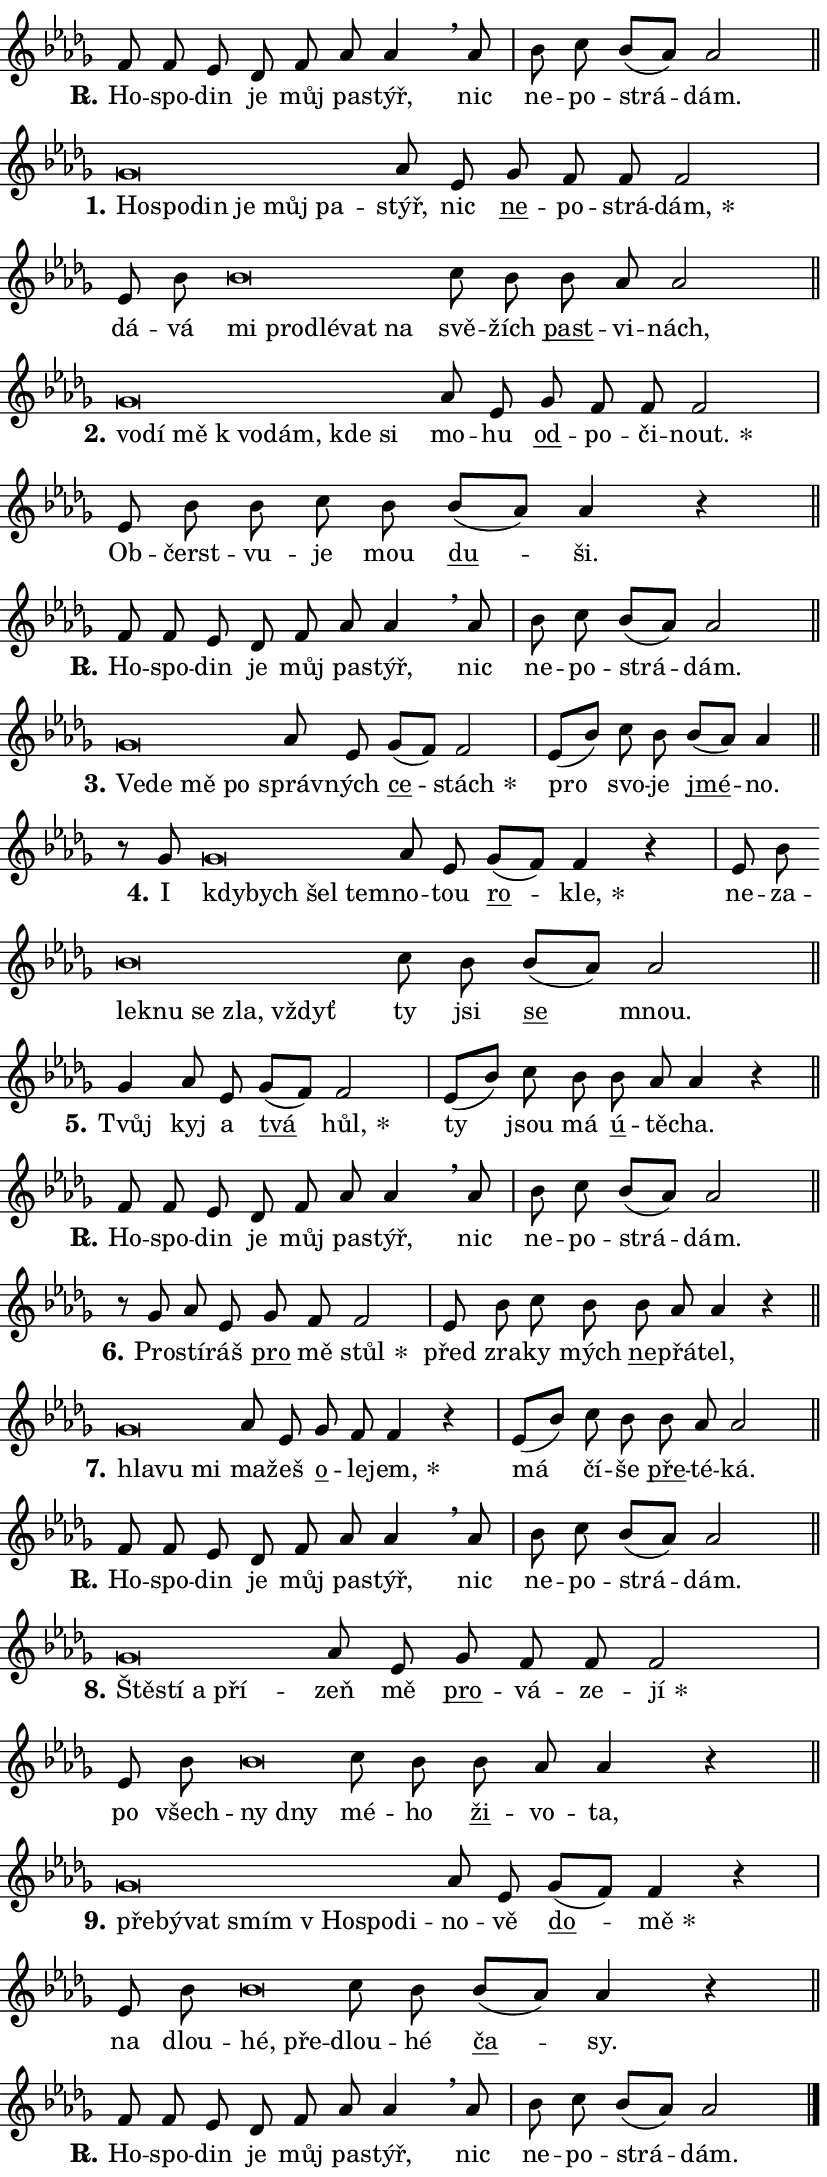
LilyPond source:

\version "2.24.0"
\header { tagline = "" }
\paper {
  indent = 0\cm
  top-margin = 0\cm
  right-margin = 0.13\cm % to fit lyric hyphens
  bottom-margin = 0\cm
  left-margin = 0\cm
  paper-width = 14\cm
  page-breaking = #ly:one-page-breaking
  system-system-spacing.basic-distance = #11
  score-system-spacing.basic-distance = #11
  ragged-last = ##f
}


%% Author: Thomas Morley
%% https://lists.gnu.org/archive/html/lilypond-user/2020-05/msg00002.html
#(define (line-position grob)
"Returns position of @var[grob} in current system:
   @code{'start}, if at first time-step
   @code{'end}, if at last time-step
   @code{'middle} otherwise
"
  (let* ((col (ly:item-get-column grob))
         (ln (ly:grob-object col 'left-neighbor))
         (rn (ly:grob-object col 'right-neighbor))
         (col-to-check-left (if (ly:grob? ln) ln col))
         (col-to-check-right (if (ly:grob? rn) rn col))
         (break-dir-left
           (and
             (ly:grob-property col-to-check-left 'non-musical #f)
             (ly:item-break-dir col-to-check-left)))
         (break-dir-right
           (and
             (ly:grob-property col-to-check-right 'non-musical #f)
             (ly:item-break-dir col-to-check-right))))
        (cond ((eqv? 1 break-dir-left) 'start)
              ((eqv? -1 break-dir-right) 'end)
              (else 'middle))))

#(define (tranparent-at-line-position vctor)
  (lambda (grob)
  "Relying on @code{line-position} select the relevant enry from @var{vctor}.
Used to determine transparency,"
    (case (line-position grob)
      ((end) (not (vector-ref vctor 0)))
      ((middle) (not (vector-ref vctor 1)))
      ((start) (not (vector-ref vctor 2))))))

noteHeadBreakVisibility =
#(define-music-function (break-visibility)(vector?)
"Makes @code{NoteHead}s transparent relying on @var{break-visibility}"
#{
  \override NoteHead.transparent =
    #(tranparent-at-line-position break-visibility)
#})

#(define delete-ledgers-for-transparent-note-heads
  (lambda (grob)
    "Reads whether a @code{NoteHead} is transparent.
If so this @code{NoteHead} is removed from @code{'note-heads} from
@var{grob}, which is supposed to be @code{LedgerLineSpanner}.
As a result ledgers are not printed for this @code{NoteHead}"
    (let* ((nhds-array (ly:grob-object grob 'note-heads))
           (nhds-list
             (if (ly:grob-array? nhds-array)
                 (ly:grob-array->list nhds-array)
                 '()))
           ;; Relies on the transparent-property being done before
           ;; Staff.LedgerLineSpanner.after-line-breaking is executed.
           ;; This is fragile ...
           (to-keep
             (remove
               (lambda (nhd)
                 (ly:grob-property nhd 'transparent #f))
               nhds-list)))
      ;; TODO find a better method to iterate over grob-arrays, similiar
      ;; to filter/remove etc for lists
      ;; For now rebuilt from scratch
      (set! (ly:grob-object grob 'note-heads)  '())
      (for-each
        (lambda (nhd)
          (ly:pointer-group-interface::add-grob grob 'note-heads nhd))
        to-keep))))

squashNotes = {
  \override NoteHead.X-extent = #'(-0.2 . 0.2)
  \override NoteHead.Y-extent = #'(-0.75 . 0)
  \override NoteHead.stencil =
    #(lambda (grob)
       (let ((pos (ly:grob-property grob 'staff-position)))
         (begin
           (if (< pos -7) (display "ERROR: Lower brevis then expected\n") (display ""))
           (if (<= pos -6) ly:text-interface::print ly:note-head::print))))
}
unSquashNotes = {
  \revert NoteHead.X-extent
  \revert NoteHead.Y-extent
  \revert NoteHead.stencil
}

hideNotes = \noteHeadBreakVisibility #begin-of-line-visible
unHideNotes = \noteHeadBreakVisibility #all-visible

% work-around for resetting accidentals
% https://lilypond.org/doc/v2.23/Documentation/notation/displaying-rhythms#unmetered-music
cadenzaMeasure = {
  \cadenzaOff
  \partial 1024 s1024
  \cadenzaOn
}

#(define-markup-command (accent layout props text) (markup?)
  "Underline accented syllable"
  (interpret-markup layout props
    #{\markup \override #'(offset . 4.3) \underline { #text }#}))

responsum = \markup \concat {
  "R" \hspace #-1.05 \path #0.1 #'((moveto 0 0.07) (lineto 0.9 0.8)) \hspace #0.05 "."
}

spaceSize = #0.6828661417322834 % exact space size for TeX Gyre Schola

\layout {
  \context {
    \Staff
    \remove "Time_signature_engraver"
    \override LedgerLineSpanner.after-line-breaking = #delete-ledgers-for-transparent-note-heads
  }
  \context {
    \Lyrics {
      \override LyricSpace.minimum-distance = \spaceSize
      \override LyricText.font-name = #"TeX Gyre Schola"
      \override LyricText.font-size = 1
      \override StanzaNumber.font-name = #"TeX Gyre Schola Bold"
      \override StanzaNumber.font-size = 1
    }
  }
  \context {
    \Score 
    \override NoteHead.text =
      #(lambda (grob) 
        (let ((pos (ly:grob-property grob 'staff-position)))
          #{\markup {
            \combine
              \halign #-0.55 \raise #(if (= pos -6) 0 0.5) \override #'(thickness . 2) \draw-line #'(3.2 . 0)
              \musicglyph "noteheads.sM1"
          }#}))
  }
}

% magnetic-lyrics.ily
%
%   written by
%     Jean Abou Samra <jean@abou-samra.fr>
%     Werner Lemberg <wl@gnu.org>
%
%   adapted by
%     Jiri Hon <jiri.hon@gmail.com>
%
% Version 2022-Apr-15

% https://www.mail-archive.com/lilypond-user@gnu.org/msg149350.html

#(define (Left_hyphen_pointer_engraver context)
   "Collect syllable-hyphen-syllable occurrences in lyrics and store
them in properties.  This engraver only looks to the left.  For
example, if the lyrics input is @code{foo -- bar}, it does the
following.

@itemize @bullet
@item
Set the @code{text} property of the @code{LyricHyphen} grob between
@q{foo} and @q{bar} to @code{foo}.

@item
Set the @code{left-hyphen} property of the @code{LyricText} grob with
text @q{foo} to the @code{LyricHyphen} grob between @q{foo} and
@q{bar}.
@end itemize

Use this auxiliary engraver in combination with the
@code{lyric-@/text::@/apply-@/magnetic-@/offset!} hook."
   (let ((hyphen #f)
         (text #f))
     (make-engraver
      (acknowledgers
       ((lyric-syllable-interface engraver grob source-engraver)
        (set! text grob)))
      (end-acknowledgers
       ((lyric-hyphen-interface engraver grob source-engraver)
        ;(when (not (grob::has-interface grob 'lyric-space-interface))
          (set! hyphen grob)));)
      ((stop-translation-timestep engraver)
       (when (and text hyphen)
         (ly:grob-set-object! text 'left-hyphen hyphen))
       (set! text #f)
       (set! hyphen #f)))))

#(define (lyric-text::apply-magnetic-offset! grob)
   "If the space between two syllables is less than the value in
property @code{LyricText@/.details@/.squash-threshold}, move the right
syllable to the left so that it gets concatenated with the left
syllable.

Use this function as a hook for
@code{LyricText@/.after-@/line-@/breaking} if the
@code{Left_@/hyphen_@/pointer_@/engraver} is active."
   (let ((hyphen (ly:grob-object grob 'left-hyphen #f)))
     (when hyphen
       (let ((left-text (ly:spanner-bound hyphen LEFT)))
         (when (grob::has-interface left-text 'lyric-syllable-interface)
           (let* ((common (ly:grob-common-refpoint grob left-text X))
                  (this-x-ext (ly:grob-extent grob common X))
                  (left-x-ext
                   (begin
                     ;; Trigger magnetism for left-text.
                     (ly:grob-property left-text 'after-line-breaking)
                     (ly:grob-extent left-text common X)))
                  ;; `delta` is the gap width between two syllables.
                  (delta (- (interval-start this-x-ext)
                            (interval-end left-x-ext)))
                  (details (ly:grob-property grob 'details))
                  (threshold (assoc-get 'squash-threshold details 0.2)))
             (when (< delta threshold)
               (let* (;; We have to manipulate the input text so that
                      ;; ligatures crossing syllable boundaries are not
                      ;; disabled.  For languages based on the Latin
                      ;; script this is essentially a beautification.
                      ;; However, for non-Western scripts it can be a
                      ;; necessity.
                      (lt (ly:grob-property left-text 'text))
                      (rt (ly:grob-property grob 'text))
                      (is-space (grob::has-interface hyphen 'lyric-space-interface))
                      (space (if is-space " " ""))
                      (extra-delta (if is-space spaceSize 0))
                      ;; Append new syllable.
                      (ltrt-space (if (and (string? lt) (string? rt))
                                (string-append lt space rt)
                                (make-concat-markup (list lt space rt))))
                      ;; Right-align `ltrt` to the right side.
                      (ltrt-space-markup (grob-interpret-markup
                               grob
                               (make-translate-markup
                                (cons (interval-length this-x-ext) 0)
                                (make-right-align-markup ltrt-space)))))
                 (begin
                   ;; Don't print `left-text`.
                   (ly:grob-set-property! left-text 'stencil #f)
                   ;; Set text and stencil (which holds all collected
                   ;; syllables so far) and shift it to the left.
                   (ly:grob-set-property! grob 'text ltrt-space)
                   (ly:grob-set-property! grob 'stencil ltrt-space-markup)
                   (ly:grob-translate-axis! grob (- (- delta extra-delta)) X))))))))))


#(define (lyric-hyphen::displace-bounds-first grob)
   ;; Make very sure this callback isn't triggered too early.
   (let ((left (ly:spanner-bound grob LEFT))
         (right (ly:spanner-bound grob RIGHT)))
     (ly:grob-property left 'after-line-breaking)
     (ly:grob-property right 'after-line-breaking)
     (ly:lyric-hyphen::print grob)))

squashThreshold = #0.4

\layout {
  \context {
    \Lyrics
    \consists #Left_hyphen_pointer_engraver
    \override LyricText.after-line-breaking =
      #lyric-text::apply-magnetic-offset!
    \override LyricHyphen.stencil = #lyric-hyphen::displace-bounds-first
    \override LyricText.details.squash-threshold = \squashThreshold
    \override LyricHyphen.minimum-distance = 0
    \override LyricHyphen.minimum-length = \squashThreshold
  }
}

squashText = \override LyricText.details.squash-threshold = 9999
unSquashText = \override LyricText.details.squash-threshold = \squashThreshold

leftText = \override LyricText.self-alignment-X = #LEFT
unLeftText = \revert LyricText.self-alignment-X

starOffset = #(lambda (grob) 
                (let ((x_offset (ly:self-alignment-interface::aligned-on-x-parent grob)))
                  (if (= x_offset 0) 0 (+ x_offset 1.2))))

star = #(define-music-function (syllable)(string?)
"Append star separator at the end of a syllable"
#{
  \once \override LyricText.X-offset = #starOffset
  \lyricmode { \markup {
    #syllable
    \override #'((font-name . "TeX Gyre Schola Bold")) \hspace #0.2 \lower #0.65 \larger "*"
  } }
#})

starAccent = #(define-music-function (syllable)(string?)
"Append star separator at the end of a syllable and make accent"
#{
  \once \override LyricText.X-offset = #starOffset
  \lyricmode { \markup {
    \accent #syllable
    \override #'((font-name . "TeX Gyre Schola Bold")) \hspace #0.2 \lower #0.65 \larger "*"
  } }
#})

breath = #(define-music-function (syllable)(string?)
"Append breathing indicator at the end of a syllable"
#{
  \lyricmode { \markup { #syllable "+" } }
#})

optionalBreath = #(define-music-function (syllable)(string?)
"Append optional breathing indicator at the end of a syllable"
#{
  \lyricmode { \markup { #syllable "(+)" } }
#})


\score {
    <<
        \new Voice = "melody" { \cadenzaOn \key des \major \relative { f'8 f es \bar "" des f \bar "" as as4 \breathe as8 \cadenzaMeasure \bar "|" bes c \bar "" bes[( as)] as2 \cadenzaMeasure \bar "||" \break } }
        \new Lyrics \lyricsto "melody" { \lyricmode { \set stanza = \responsum
Ho -- spo -- din je můj pa -- stýř, nic ne -- po -- strá -- dám. } }
    >>
    \layout {}
}

\score {
    <<
        \new Voice = "melody" { \cadenzaOn \key des \major \relative { \squashNotes ges'\breve*1/16 \hideNotes \breve*1/16 \bar "" \breve*1/16 \bar "" \breve*1/16 \bar "" \breve*1/16 \breve*1/16 \bar "" \unHideNotes \unSquashNotes as8 es \bar "" ges f f f2 \cadenzaMeasure \bar "|" es8 bes' \bar "" \squashNotes bes\breve*1/16 \hideNotes \breve*1/16 \bar "" \breve*1/16 \bar "" \breve*1/16 \breve*1/16 \bar "" \unHideNotes \unSquashNotes c8 bes \bar "" bes as as2 \cadenzaMeasure \bar "||" \break } }
        \new Lyrics \lyricsto "melody" { \lyricmode { \set stanza = "1."
\leftText Ho -- \squashText spo -- din je můj pa -- \unLeftText \unSquashText stýř, nic \markup \accent ne -- po -- strá -- \star dám, dá -- vá \leftText mi \squashText pro -- dlé -- vat na \unLeftText \unSquashText svě -- žích \markup \accent past -- vi -- nách, } }
    >>
    \layout {}
}

\score {
    <<
        \new Voice = "melody" { \cadenzaOn \key des \major \relative { \squashNotes ges'\breve*1/16 \hideNotes \breve*1/16 \bar "" \breve*1/16 \bar "" \breve*1/16 \bar "" \breve*1/16 \bar "" \breve*1/16 \breve*1/16 \bar "" \unHideNotes \unSquashNotes as8 es \bar "" ges f f f2 \cadenzaMeasure \bar "|" es8 bes' \bar "" bes c8 bes \bar "" bes[( as)] as4 r \cadenzaMeasure \bar "||" \break } }
        \new Lyrics \lyricsto "melody" { \lyricmode { \set stanza = "2."
\leftText vo -- \squashText dí mě "k vo" -- dám, kde si \unLeftText \unSquashText mo -- hu \markup \accent od -- po -- či -- \star nout. Ob -- čerst -- vu -- je mou \markup \accent du -- ši. } }
    >>
    \layout {}
}

\score {
    <<
        \new Voice = "melody" { \cadenzaOn \key des \major \relative { f'8 f es \bar "" des f \bar "" as as4 \breathe as8 \cadenzaMeasure \bar "|" bes c \bar "" bes[( as)] as2 \cadenzaMeasure \bar "||" \break } }
        \new Lyrics \lyricsto "melody" { \lyricmode { \set stanza = \responsum
Ho -- spo -- din je můj pa -- stýř, nic ne -- po -- strá -- dám. } }
    >>
    \layout {}
}

\score {
    <<
        \new Voice = "melody" { \cadenzaOn \key des \major \relative { \squashNotes ges'\breve*1/16 \hideNotes \breve*1/16 \bar "" \breve*1/16 \breve*1/16 \bar "" \unHideNotes \unSquashNotes as8 es \bar "" ges[( f)] f2 \cadenzaMeasure \bar "|" es8[( bes')] c8 bes \bar "" bes[( as)] as4 \cadenzaMeasure \bar "||" \break } }
        \new Lyrics \lyricsto "melody" { \lyricmode { \set stanza = "3."
\leftText Ve -- \squashText de mě po \unLeftText \unSquashText správ -- ných \markup \accent ce -- \star stách pro svo -- je \markup \accent jmé -- no. } }
    >>
    \layout {}
}

\score {
    <<
        \new Voice = "melody" { \cadenzaOn \key des \major \relative { r8 ges' \squashNotes ges\breve*1/16 \hideNotes \breve*1/16 \bar "" \breve*1/16 \breve*1/16 \bar "" \unHideNotes \unSquashNotes as8 es \bar "" ges[( f)] f4 r \cadenzaMeasure \bar "|" es8 bes' \bar "" \squashNotes bes\breve*1/16 \hideNotes \breve*1/16 \bar "" \breve*1/16 \bar "" \breve*1/16 \breve*1/16 \bar "" \unHideNotes \unSquashNotes c8 bes \bar "" bes[( as)] as2 \cadenzaMeasure \bar "||" \break } }
        \new Lyrics \lyricsto "melody" { \lyricmode { \set stanza = "4."
I \leftText kdy -- \squashText bych šel tem -- \unLeftText \unSquashText no -- tou \markup \accent ro -- \star kle, ne -- za -- \leftText lek -- \squashText nu se zla, vždyť \unLeftText \unSquashText ty jsi \markup \accent se mnou. } }
    >>
    \layout {}
}

\score {
    <<
        \new Voice = "melody" { \cadenzaOn \key des \major \relative { ges'4 as8 es \bar "" ges[( f)] f2 \cadenzaMeasure \bar "|" es8[( bes')] c8 bes \bar "" bes as as4 r \cadenzaMeasure \bar "||" \break } }
        \new Lyrics \lyricsto "melody" { \lyricmode { \set stanza = "5."
Tvůj kyj a \markup \accent tvá \star hůl, ty jsou má \markup \accent ú -- tě -- cha. } }
    >>
    \layout {}
}

\score {
    <<
        \new Voice = "melody" { \cadenzaOn \key des \major \relative { f'8 f es \bar "" des f \bar "" as as4 \breathe as8 \cadenzaMeasure \bar "|" bes c \bar "" bes[( as)] as2 \cadenzaMeasure \bar "||" \break } }
        \new Lyrics \lyricsto "melody" { \lyricmode { \set stanza = \responsum
Ho -- spo -- din je můj pa -- stýř, nic ne -- po -- strá -- dám. } }
    >>
    \layout {}
}

\score {
    <<
        \new Voice = "melody" { \cadenzaOn \key des \major \relative { r8 ges' as8 es \bar "" ges f f2 \cadenzaMeasure \bar "|" es8 bes' c8 bes \bar "" bes as as4 r \cadenzaMeasure \bar "||" \break } }
        \new Lyrics \lyricsto "melody" { \lyricmode { \set stanza = "6."
Pro -- stí -- ráš \markup \accent pro mě \star stůl před zra -- ky mých \markup \accent ne -- přá -- tel, } }
    >>
    \layout {}
}

\score {
    <<
        \new Voice = "melody" { \cadenzaOn \key des \major \relative { \squashNotes ges'\breve*1/16 \hideNotes \breve*1/16 \breve*1/16 \bar "" \unHideNotes \unSquashNotes as8 es \bar "" ges f f4 r \cadenzaMeasure \bar "|" es8[( bes')] c8 bes \bar "" bes as as2 \cadenzaMeasure \bar "||" \break } }
        \new Lyrics \lyricsto "melody" { \lyricmode { \set stanza = "7."
\leftText hla -- \squashText vu mi \unLeftText \unSquashText ma -- žeš \markup \accent o -- le -- \star jem, má čí -- še \markup \accent pře -- té -- ká. } }
    >>
    \layout {}
}

\score {
    <<
        \new Voice = "melody" { \cadenzaOn \key des \major \relative { f'8 f es \bar "" des f \bar "" as as4 \breathe as8 \cadenzaMeasure \bar "|" bes c \bar "" bes[( as)] as2 \cadenzaMeasure \bar "||" \break } }
        \new Lyrics \lyricsto "melody" { \lyricmode { \set stanza = \responsum
Ho -- spo -- din je můj pa -- stýř, nic ne -- po -- strá -- dám. } }
    >>
    \layout {}
}

\score {
    <<
        \new Voice = "melody" { \cadenzaOn \key des \major \relative { \squashNotes ges'\breve*1/16 \hideNotes \breve*1/16 \bar "" \breve*1/16 \breve*1/16 \bar "" \unHideNotes \unSquashNotes as8 es \bar "" ges f f f2 \cadenzaMeasure \bar "|" es8 bes' \bar "" \squashNotes bes\breve*1/16 \hideNotes \breve*1/16 \bar "" \unHideNotes \unSquashNotes c8 bes \bar "" bes as as4 r \cadenzaMeasure \bar "||" \break } }
        \new Lyrics \lyricsto "melody" { \lyricmode { \set stanza = "8."
\leftText Ště -- \squashText stí a pří -- \unLeftText \unSquashText zeň mě \markup \accent pro -- vá -- ze -- \star jí po všech -- \leftText ny \squashText dny \unLeftText \unSquashText mé -- ho \markup \accent ži -- vo -- ta, } }
    >>
    \layout {}
}

\score {
    <<
        \new Voice = "melody" { \cadenzaOn \key des \major \relative { \squashNotes ges'\breve*1/16 \hideNotes \breve*1/16 \bar "" \breve*1/16 \bar "" \breve*1/16 \bar "" \breve*1/16 \bar "" \breve*1/16 \breve*1/16 \bar "" \unHideNotes \unSquashNotes as8 es \bar "" ges[( f)] f4 r \cadenzaMeasure \bar "|" es8 bes' \bar "" \squashNotes bes\breve*1/16 \hideNotes \breve*1/16 \bar "" \unHideNotes \unSquashNotes c8 bes \bar "" bes[( as)] as4 r \cadenzaMeasure \bar "||" \break } }
        \new Lyrics \lyricsto "melody" { \lyricmode { \set stanza = "9."
\leftText pře -- \squashText bý -- vat smím "v Ho" -- spo -- di -- \unLeftText \unSquashText no -- vě \markup \accent do -- \star mě na dlou -- \leftText hé, \squashText pře -- \unLeftText \unSquashText dlou -- hé \markup \accent ča -- sy. } }
    >>
    \layout {}
}

\score {
    <<
        \new Voice = "melody" { \cadenzaOn \key des \major \relative { f'8 f es \bar "" des f \bar "" as as4 \breathe as8 \cadenzaMeasure \bar "|" bes c \bar "" bes[( as)] as2 \cadenzaMeasure \bar "||" \break } \bar "|." }
        \new Lyrics \lyricsto "melody" { \lyricmode { \set stanza = \responsum
Ho -- spo -- din je můj pa -- stýř, nic ne -- po -- strá -- dám. } }
    >>
    \layout {}
}
